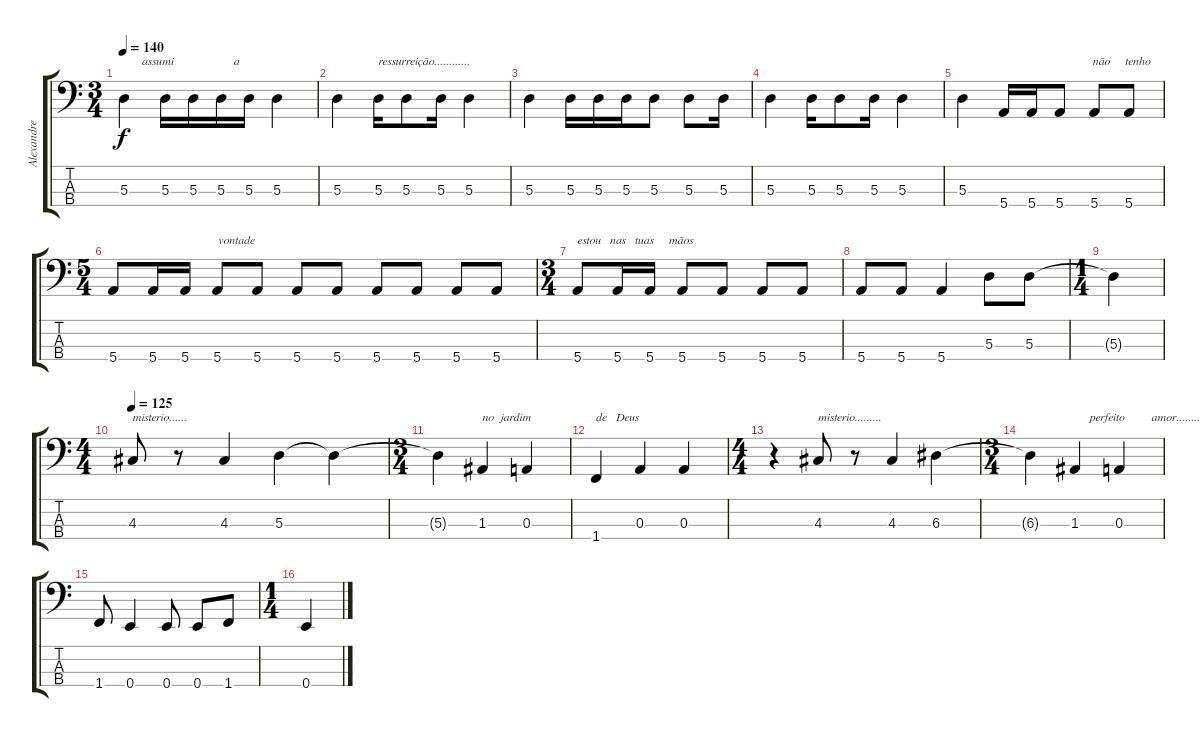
\track ("Alexandre " "Alexandre ") {instrument electricbassfinger}
\staff {score tabs}
\tuning (G2 D2 A1 E1) {hide}
\ts (3 4)
\tempo 140
\clef f4
\ks c
5.3.4{txt "      assumi                    a    " dy f} 5.3.16 5.3.16 5.3.16 5.3.16 5.3.4 |
5.3.4 5.3.16{txt "ressurreição............"} 5.3.8 5.3.16 5.3.4 |
5.3.4 5.3.16 5.3.16 5.3.16 5.3.8 5.3.8 5.3.16 |
5.3.4 5.3.16 5.3.8 5.3.16 5.3.4 |
5.3.4 5.4.16 5.4.16 5.4.8{txt "           não     tenho     "} 5.4.8 5.4.8 |
\ts (5 4)
5.4.8{txt "                                   vontade"} 5.4.16 5.4.16 5.4.8 5.4.8 5.4.8 5.4.8 5.4.8 5.4.8 5.4.8 5.4.8 |
\ts (3 4)
5.4.8{txt "estou   nas   tuas     mãos"} 5.4.16 5.4.16 5.4.8 5.4.8 5.4.8 5.4.8 |
5.4.8 5.4.8 5.4.4 5.3.8 5.3.8 |
\ts (1 4)
5.3{t}.4 |
\ts (4 4)
\tempo 125
4.3.8{txt "misterio......"} r.8 4.3.4 5.3.4 5.3{t}.4 |
\ts (3 4)
5.3{t}.4 1.3.4{txt "no  jardim"} 0.3.4 |
1.4.4{txt "de   Deus"} 0.3.4 0.3.4 |
\ts (4 4)
r.4 4.3.8{txt "misterio........."} r.8 4.3.4 6.3.4 |
\ts (3 4)
6.3{t}.4 1.3.4{txt "     perfeito         amor........."} 0.3.4 |
1.4.8 0.4.4 0.4.8 0.4.8 1.4.8 |
\ts (1 4)
0.4.4
